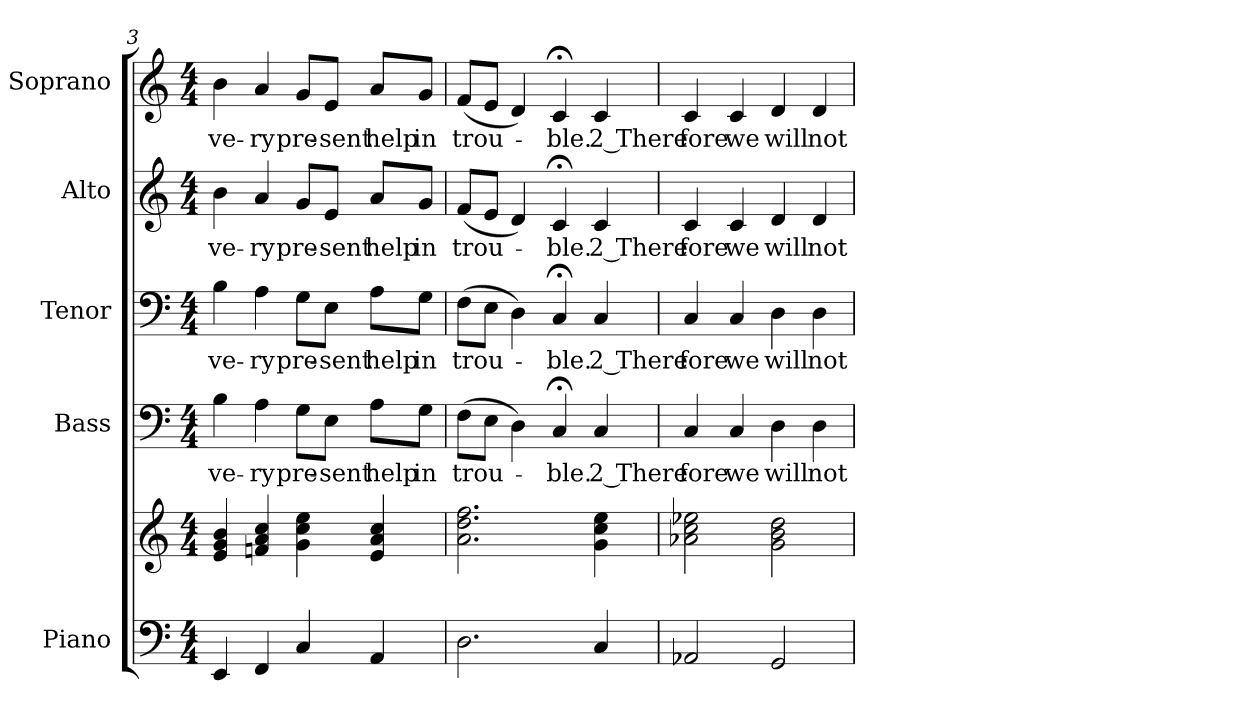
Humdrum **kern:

**kern	**kern	**kern	**text	**kern	**text	**kern	**text	**kern	**text
*part5	*part5	*part4	*part4	*part3	*part3	*part2	*part2	*part1	*part1
*staff6	*staff5	*staff4	*staff4	*staff3	*staff3	*staff2	*staff2	*staff1	*staff1
*I"Piano	*	*I"Bass	*	*I"Tenor	*	*I"Alto	*	*I"Soprano	*
*I'Pno.	*	*I'B.	*	*I'T.	*	*I'A.	*	*I'S.	*
*clefF4	*clefG2	*clefF4	*	*clefF4	*	*clefG2	*	*clefG2	*
*k[]	*k[]	*k[]	*	*k[]	*	*k[]	*	*k[]	*
*C:	*C:	*C:	*	*C:	*	*C:	*	*C:	*
*M4/4	*M4/4	*M4/4	*	*M4/4	*	*M4/4	*	*M4/4	*
=3	=3	=3	=3	=3	=3	=3	=3	=3	=3
!	!	!	!LO:LY:b:color=#000000	!	!	!	!	!	!
!	!	!	!	!	!LO:LY:b:color=#000000	!	!	!	!
!	!	!	!	!	!	!	!LO:LY:b:color=#000000	!	!
!	!	!	!	!	!	!	!	!	!LO:LY:b:color=#000000
4EEi/	4ei/ 4gi 4bi	4Bi\	ve-	4Bi\	ve-	4bi\	ve-	4bi\	ve-
!	!	!	!LO:LY:b:color=#000000	!	!	!	!	!	!
!	!	!	!	!	!LO:LY:b:color=#000000	!	!	!	!
!	!	!	!	!	!	!	!LO:LY:b:color=#000000	!	!
!	!	!	!	!	!	!	!	!	!LO:LY:b:color=#000000
4FFi/	4fni/ 4ai 4cci	4Ai\	-ry	4Ai\	-ry	4ai/	-ry	4ai/	-ry
!	!	!	!LO:LY:b:color=#000000	!	!	!	!	!	!
!	!	!	!	!	!LO:LY:b:color=#000000	!	!	!	!
!	!	!	!	!	!	!	!LO:LY:b:color=#000000	!	!
!	!	!	!	!	!	!	!	!	!LO:LY:b:color=#000000
4Ci/	4gi\ 4cci 4eei	8Gi\L	pre-	8Gi\L	pre-	8gi/L	pre-	8gi/L	pre-
!	!	!	!LO:LY:b:color=#000000	!	!	!	!	!	!
!	!	!	!	!	!LO:LY:b:color=#000000	!	!	!	!
!	!	!	!	!	!	!	!LO:LY:b:color=#000000	!	!
!	!	!	!	!	!	!	!	!	!LO:LY:b:color=#000000
.	.	8Ei\J	-sent	8Ei\J	-sent	8ei/J	-sent	8ei/J	-sent
!	!	!	!LO:LY:b:color=#000000	!	!	!	!	!	!
!	!	!	!	!	!LO:LY:b:color=#000000	!	!	!	!
!	!	!	!	!	!	!	!LO:LY:b:color=#000000	!	!
!	!	!	!	!	!	!	!	!	!LO:LY:b:color=#000000
4AAi/	4ei/ 4ai 4cci	8Ai\L	help	8Ai\L	help	8ai/L	help	8ai/L	help
!	!	!	!LO:LY:b:color=#000000	!	!	!	!	!	!
!	!	!	!	!	!LO:LY:b:color=#000000	!	!	!	!
!	!	!	!	!	!	!	!LO:LY:b:color=#000000	!	!
!	!	!	!	!	!	!	!	!	!LO:LY:b:color=#000000
.	.	8Gi\J	in	8Gi\J	in	8gi/J	in	8gi/J	in
!!LO:PB:g=z
=4	=4	=4	=4	=4	=4	=4	=4	=4	=4
!	!	!	!LO:LY:b:color=#000000	!	!	!	!	!	!
!	!	!	!	!	!LO:LY:b:color=#000000	!	!	!	!
!	!	!	!	!	!	!	!LO:LY:b:color=#000000	!	!
!	!	!	!	!	!	!	!	!	!LO:LY:b:color=#000000
2.Di\	2.ai\ 2.ddi 2.ffi	(8Fi\L	trou-	(8Fi\L	trou-	(8fi/L	trou-	(8fi/L	trou-
.	.	8Ei\J	.	8Ei\J	.	8ei/J	.	8ei/J	.
.	.	4Di\)	.	4Di\)	.	4di/)	.	4di/)	.
!	!	!	!LO:LY:b:color=#000000	!	!	!	!	!	!
!	!	!	!	!	!LO:LY:b:color=#000000	!	!	!	!
!	!	!	!	!	!	!	!LO:LY:b:color=#000000	!	!
!	!	!	!	!	!	!	!	!	!LO:LY:b:color=#000000
.	.	4C;i/	-ble.	4C;i/	-ble.	4c;i/	-ble.	4c;i/	-ble.
!	!	!	!LO:LY:b:color=#000000	!	!	!	!	!	!
!	!	!	!	!	!LO:LY:b:color=#000000	!	!	!	!
!	!	!	!	!	!	!	!LO:LY:b:color=#000000	!	!
!	!	!	!	!	!	!	!	!	!LO:LY:b:color=#000000
4Ci/	4gi\ 4cci 4eei	4Ci/	2 There	4Ci/	2 There	4ci/	2 There	4ci/	2 There
=5	=5	=5	=5	=5	=5	=5	=5	=5	=5
!	!	!	!LO:LY:b:color=#000000	!	!	!	!	!	!
!	!	!	!	!	!LO:LY:b:color=#000000	!	!	!	!
!	!	!	!	!	!	!	!LO:LY:b:color=#000000	!	!
!	!	!	!	!	!	!	!	!	!LO:LY:b:color=#000000
2AA-Xi/	2a-Xi\ 2cci 2ee-Xi	4Ci/	fore	4Ci/	fore	4ci/	fore	4ci/	fore
!	!	!	!LO:LY:b:color=#000000	!	!	!	!	!	!
!	!	!	!	!	!LO:LY:b:color=#000000	!	!	!	!
!	!	!	!	!	!	!	!LO:LY:b:color=#000000	!	!
!	!	!	!	!	!	!	!	!	!LO:LY:b:color=#000000
.	.	4Ci/	we	4Ci/	we	4ci/	we	4ci/	we
!	!	!	!LO:LY:b:color=#000000	!	!	!	!	!	!
!	!	!	!	!	!LO:LY:b:color=#000000	!	!	!	!
!	!	!	!	!	!	!	!LO:LY:b:color=#000000	!	!
!	!	!	!	!	!	!	!	!	!LO:LY:b:color=#000000
2GGi/	2gi\ 2bi 2ddi	4Di\	will	4Di\	will	4di/	will	4di/	will
!	!	!	!LO:LY:b:color=#000000	!	!	!	!	!	!
!	!	!	!	!	!LO:LY:b:color=#000000	!	!	!	!
!	!	!	!	!	!	!	!LO:LY:b:color=#000000	!	!
!	!	!	!	!	!	!	!	!	!LO:LY:b:color=#000000
.	.	4Di\	not	4Di\	not	4di/	not	4di/	not
=	=	=	=	=	=	=	=	=	=
*-	*-	*-	*-	*-	*-	*-	*-	*-	*-
